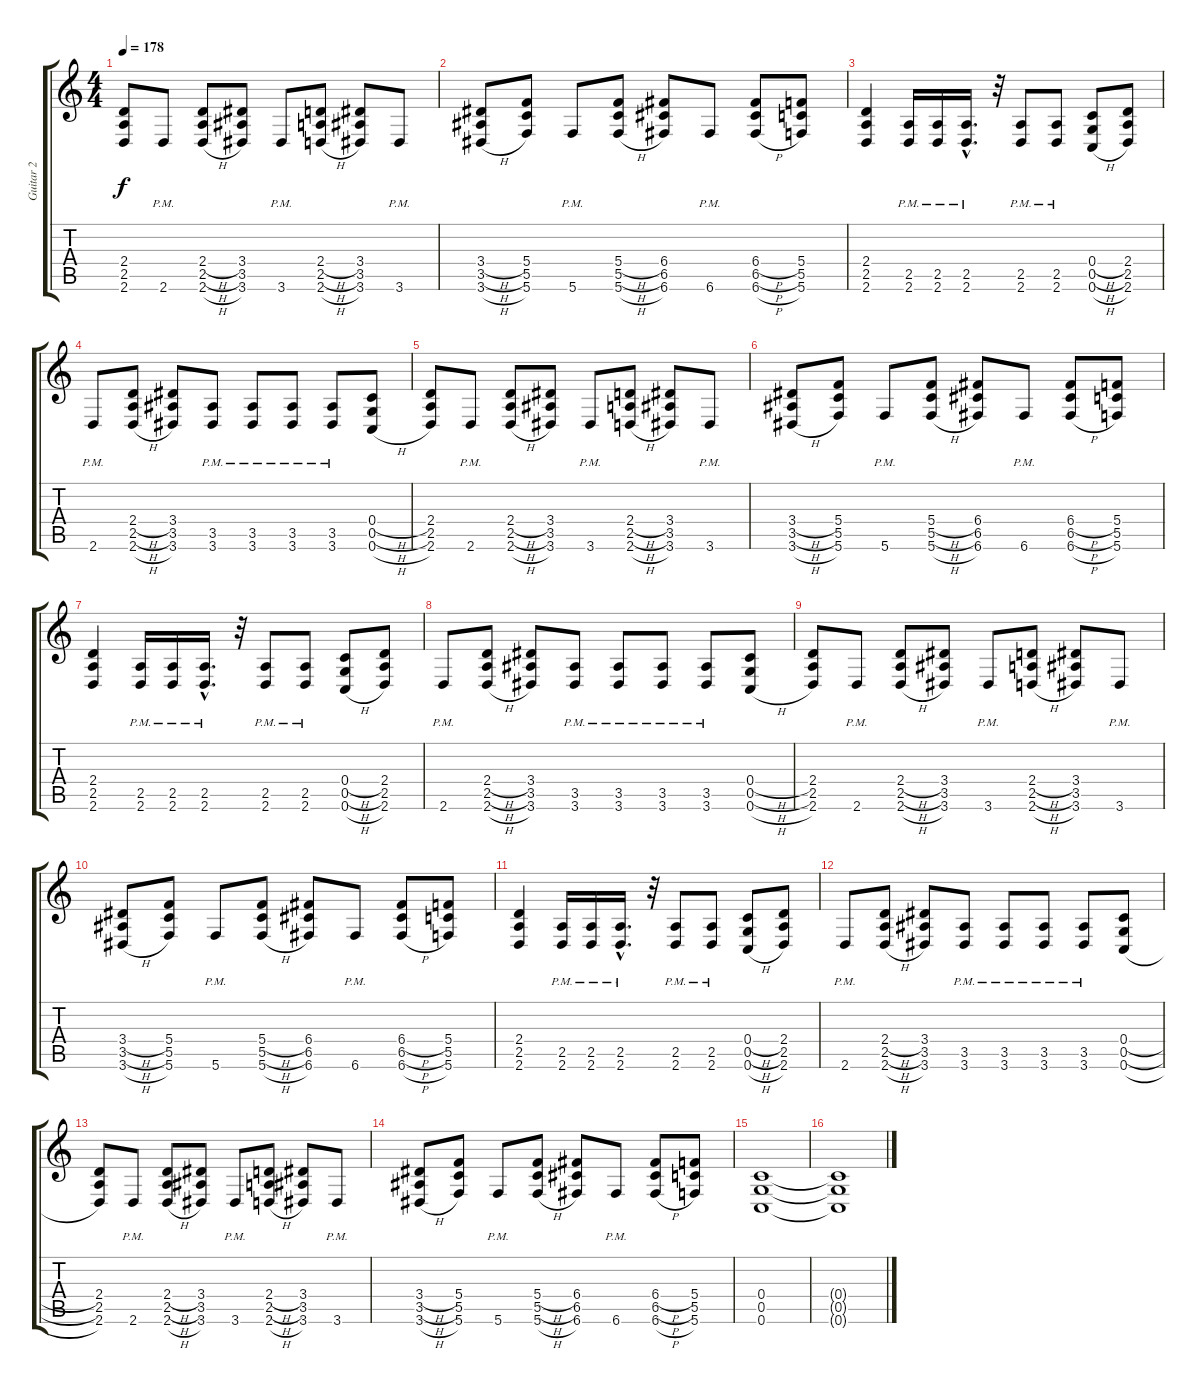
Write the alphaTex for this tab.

\track ("Guitar 2" "Guitar 2") {instrument overdrivenguitar}
\staff {score tabs}
\tuning (D4 A3 F3 C3 G2 C2) {hide}
\ts (4 4)
\tempo 178
\clef g2
\ks c
(2.4 2.5 2.6).8{dy f} 2.6{pm}.8 (2.4{h} 2.5{h} 2.6{h}).8 (3.4 3.5 3.6).8 3.6{pm}.8 (2.4{h} 2.5{h} 2.6{h}).8 (3.4 3.5 3.6).8 3.6{pm}.8 |
(3.4{h} 3.5{h} 3.6{h}).8 (5.4 5.5 5.6).8 5.6{pm}.8 (5.4{h} 5.5{h} 5.6{h}).8 (6.4 6.5 6.6).8 6.6{pm}.8 (6.4{h} 6.5{h} 6.6{h}).8 (5.4 5.5 5.6).8 |
(2.4 2.5 2.6).4 (2.5{pm} 2.6{pm}).16 (2.5{pm} 2.6{pm}).16 (2.5{hac pm} 2.6{hac pm}).16{d} r.32 (2.5{pm} 2.6{pm}).8 (2.5{pm} 2.6{pm}).8 (0.4{h} 0.5{h} 0.6{h}).8 (2.4 2.5 2.6).8 |
2.6{pm}.8 (2.4{h} 2.5{h} 2.6{h}).8 (3.4 3.5 3.6).8 (3.5{pm} 3.6{pm}).8 (3.5{pm} 3.6{pm}).8 (3.5{pm} 3.6{pm}).8 (3.5{pm} 3.6{pm}).8 (0.4{h} 0.5{h} 0.6{h}).8 |
(2.4 2.5 2.6).8 2.6{pm}.8 (2.4{h} 2.5{h} 2.6{h}).8 (3.4 3.5 3.6).8 3.6{pm}.8 (2.4{h} 2.5{h} 2.6{h}).8 (3.4 3.5 3.6).8 3.6{pm}.8 |
(3.4{h} 3.5{h} 3.6{h}).8 (5.4 5.5 5.6).8 5.6{pm}.8 (5.4{h} 5.5{h} 5.6{h}).8 (6.4 6.5 6.6).8 6.6{pm}.8 (6.4{h} 6.5{h} 6.6{h}).8 (5.4 5.5 5.6).8 |
(2.4 2.5 2.6).4 (2.5{pm} 2.6{pm}).16 (2.5{pm} 2.6{pm}).16 (2.5{hac pm} 2.6{hac pm}).16{d} r.32 (2.5{pm} 2.6{pm}).8 (2.5{pm} 2.6{pm}).8 (0.4{h} 0.5{h} 0.6{h}).8 (2.4 2.5 2.6).8 |
2.6{pm}.8 (2.4{h} 2.5{h} 2.6{h}).8 (3.4 3.5 3.6).8 (3.5{pm} 3.6{pm}).8 (3.5{pm} 3.6{pm}).8 (3.5{pm} 3.6{pm}).8 (3.5{pm} 3.6{pm}).8 (0.4{h} 0.5{h} 0.6{h}).8 |
(2.4 2.5 2.6).8 2.6{pm}.8 (2.4{h} 2.5{h} 2.6{h}).8 (3.4 3.5 3.6).8 3.6{pm}.8 (2.4{h} 2.5{h} 2.6{h}).8 (3.4 3.5 3.6).8 3.6{pm}.8 |
(3.4{h} 3.5{h} 3.6{h}).8 (5.4 5.5 5.6).8 5.6{pm}.8 (5.4{h} 5.5{h} 5.6{h}).8 (6.4 6.5 6.6).8 6.6{pm}.8 (6.4{h} 6.5{h} 6.6{h}).8 (5.4 5.5 5.6).8 |
(2.4 2.5 2.6).4 (2.5{pm} 2.6{pm}).16 (2.5{pm} 2.6{pm}).16 (2.5{hac pm} 2.6{hac pm}).16{d} r.32 (2.5{pm} 2.6{pm}).8 (2.5{pm} 2.6{pm}).8 (0.4{h} 0.5{h} 0.6{h}).8 (2.4 2.5 2.6).8 |
2.6{pm}.8 (2.4{h} 2.5{h} 2.6{h}).8 (3.4 3.5 3.6).8 (3.5{pm} 3.6{pm}).8 (3.5{pm} 3.6{pm}).8 (3.5{pm} 3.6{pm}).8 (3.5{pm} 3.6{pm}).8 (0.4{h} 0.5{h} 0.6{h}).8 |
(2.4 2.5 2.6).8 2.6{pm}.8 (2.4{h} 2.5{h} 2.6{h}).8 (3.4 3.5 3.6).8 3.6{pm}.8 (2.4{h} 2.5{h} 2.6{h}).8 (3.4 3.5 3.6).8 3.6{pm}.8 |
(3.4{h} 3.5{h} 3.6{h}).8 (5.4 5.5 5.6).8 5.6{pm}.8 (5.4{h} 5.5{h} 5.6{h}).8 (6.4 6.5 6.6).8 6.6{pm}.8 (6.4{h} 6.5{h} 6.6{h}).8 (5.4 5.5 5.6).8 |
(0.4 0.5 0.6).1 |
(0.4{t} 0.5{t} 0.6{t}).1
